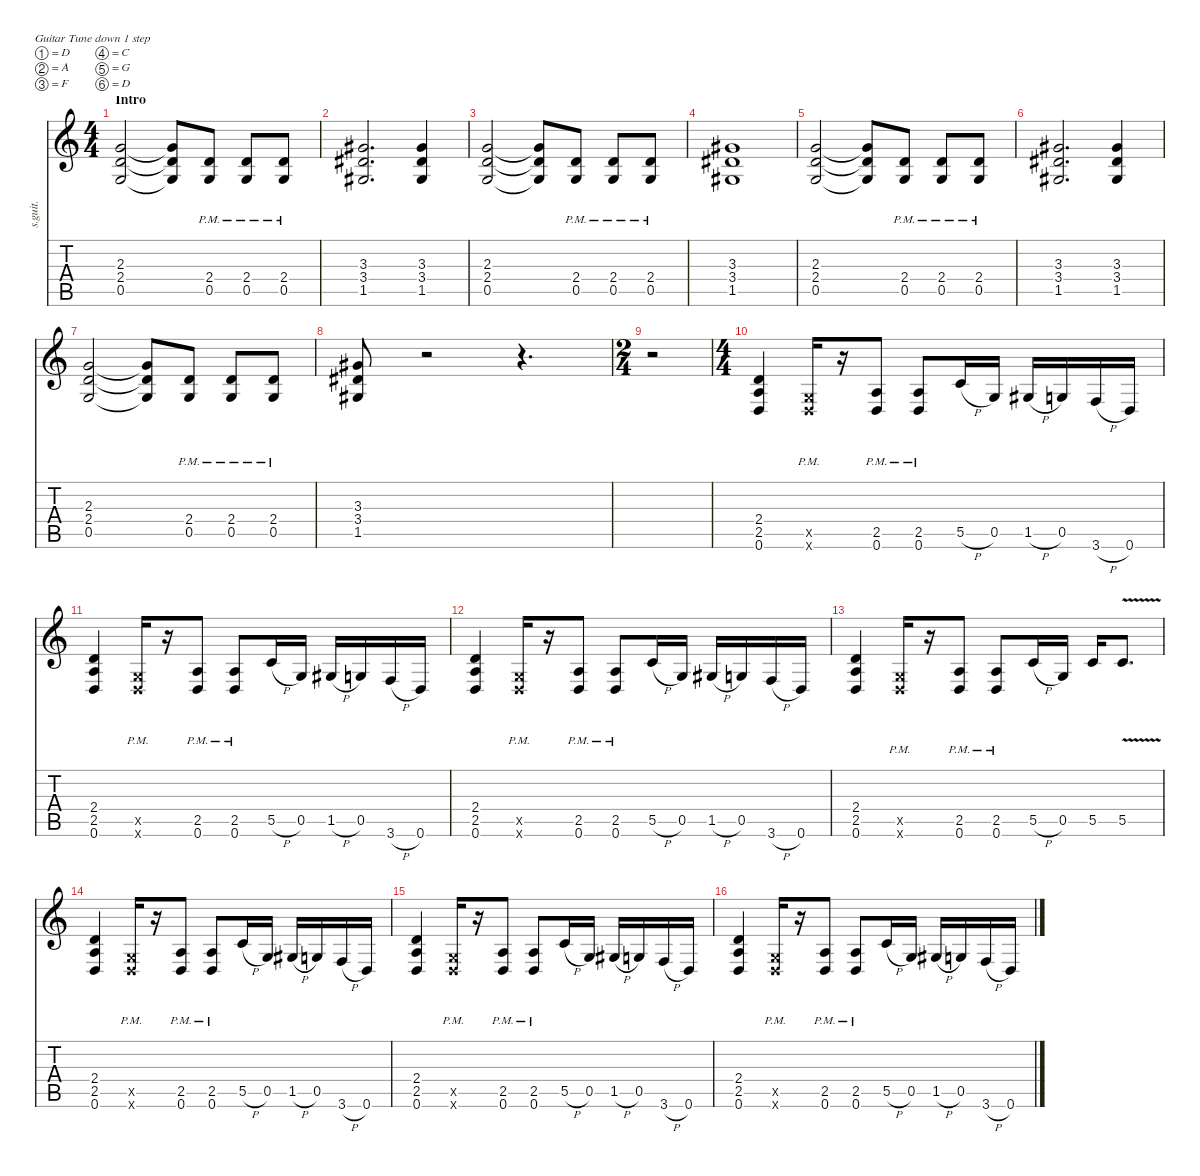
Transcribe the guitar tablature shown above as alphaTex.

\defaultSystemsLayout 4
\hideDynamics
\bracketExtendMode nobrackets
\track ("Kirk Hammett (Lead)" "s.guit.") {instrument distortionguitar}
\staff {score tabs}
\tuning (D4 A3 F3 C3 G2 D2)
\ts (4 4)
\beaming (8 2 2 2 2)
\section ("" "Intro")
\tempo (94 hide)
\clef g2
\ks c
(2.3 2.4 0.5).2{lyrics (0 "") lyrics (1 "") lyrics (2 "") lyrics (3 "") lyrics (4 "") dy f instrument distortionguitar} (2.3{t} 2.4{t} 0.5{t}).8{lyrics (0 "") lyrics (1 "") lyrics (2 "") lyrics (3 "") lyrics (4 "")} (2.4{pm} 0.5{pm}).8{lyrics (0 "") lyrics (1 "") lyrics (2 "") lyrics (3 "") lyrics (4 "")} (2.4{pm} 0.5{pm}).8{lyrics (0 "") lyrics (1 "") lyrics (2 "") lyrics (3 "") lyrics (4 "")} (2.4{pm} 0.5{pm}).8{lyrics (0 "") lyrics (1 "") lyrics (2 "") lyrics (3 "") lyrics (4 "")} |
\tempo (93 hide)
(3.3{acc #} 3.4{acc #} 1.5{acc #}).2{d lyrics (0 "") lyrics (1 "") lyrics (2 "") lyrics (3 "") lyrics (4 "")} (3.3{acc #} 3.4{acc #} 1.5{acc #}).4{lyrics (0 "") lyrics (1 "") lyrics (2 "") lyrics (3 "") lyrics (4 "")} |
\tempo (92 hide)
(2.3 2.4 0.5).2{lyrics (0 "") lyrics (1 "") lyrics (2 "") lyrics (3 "") lyrics (4 "")} (2.3{t} 2.4{t} 0.5{t}).8{lyrics (0 "") lyrics (1 "") lyrics (2 "") lyrics (3 "") lyrics (4 "")} (2.4{pm} 0.5{pm}).8{lyrics (0 "") lyrics (1 "") lyrics (2 "") lyrics (3 "") lyrics (4 "")} (2.4{pm} 0.5{pm}).8{lyrics (0 "") lyrics (1 "") lyrics (2 "") lyrics (3 "") lyrics (4 "")} (2.4{pm} 0.5{pm}).8{lyrics (0 "") lyrics (1 "") lyrics (2 "") lyrics (3 "") lyrics (4 "")} |
\tempo (96 hide)
(3.3{acc #} 3.4{acc #} 1.5{acc #}).1{lyrics (0 "") lyrics (1 "") lyrics (2 "") lyrics (3 "") lyrics (4 "")} |
\tempo (91 hide)
(2.3 2.4 0.5).2{lyrics (0 "") lyrics (1 "") lyrics (2 "") lyrics (3 "") lyrics (4 "")} (2.3{t} 2.4{t} 0.5{t}).8{lyrics (0 "") lyrics (1 "") lyrics (2 "") lyrics (3 "") lyrics (4 "")} (2.4{pm} 0.5{pm}).8{lyrics (0 "") lyrics (1 "") lyrics (2 "") lyrics (3 "") lyrics (4 "")} (2.4{pm} 0.5{pm}).8{lyrics (0 "") lyrics (1 "") lyrics (2 "") lyrics (3 "") lyrics (4 "")} (2.4{pm} 0.5{pm}).8{lyrics (0 "") lyrics (1 "") lyrics (2 "") lyrics (3 "") lyrics (4 "")} |
\tempo (93 hide)
(3.3{acc #} 3.4{acc #} 1.5{acc #}).2{d lyrics (0 "") lyrics (1 "") lyrics (2 "") lyrics (3 "") lyrics (4 "")} (3.3{acc #} 3.4{acc #} 1.5{acc #}).4{lyrics (0 "") lyrics (1 "") lyrics (2 "") lyrics (3 "") lyrics (4 "")} |
\tempo (92 hide)
(2.3 2.4 0.5).2{lyrics (0 "") lyrics (1 "") lyrics (2 "") lyrics (3 "") lyrics (4 "")} (2.3{t} 2.4{t} 0.5{t}).8{lyrics (0 "") lyrics (1 "") lyrics (2 "") lyrics (3 "") lyrics (4 "")} (2.4{pm} 0.5{pm}).8{lyrics (0 "") lyrics (1 "") lyrics (2 "") lyrics (3 "") lyrics (4 "")} (2.4{pm} 0.5{pm}).8{lyrics (0 "") lyrics (1 "") lyrics (2 "") lyrics (3 "") lyrics (4 "")} (2.4{pm} 0.5{pm}).8{lyrics (0 "") lyrics (1 "") lyrics (2 "") lyrics (3 "") lyrics (4 "")} |
\tempo (93 hide)
(3.3{acc #} 3.4{acc #} 1.5{acc #}).8{lyrics (0 "") lyrics (1 "") lyrics (2 "") lyrics (3 "") lyrics (4 "")} r.2 r.4{d} |
\ts (2 4)
\beaming (8 2 2 2 2)
r.2 |
\ts (4 4)
\beaming (8 2 2 2 2)
\tempo (88 hide)
(2.4 2.5 0.6).4{lyrics (0 "") lyrics (1 "") lyrics (2 "") lyrics (3 "") lyrics (4 "")} (0.5{pm x} 0.6{pm x}).16{lyrics (0 "") lyrics (1 "") lyrics (2 "") lyrics (3 "") lyrics (4 "")} r.16 (2.5{pm} 0.6{pm}).8{lyrics (0 "") lyrics (1 "") lyrics (2 "") lyrics (3 "") lyrics (4 "")} (2.5{pm} 0.6{pm}).8{lyrics (0 "") lyrics (1 "") lyrics (2 "") lyrics (3 "") lyrics (4 "")} 5.5{h}.16{lyrics (0 "") lyrics (1 "") lyrics (2 "") lyrics (3 "") lyrics (4 "")} 0.5.16{lyrics (0 "") lyrics (1 "") lyrics (2 "") lyrics (3 "") lyrics (4 "")} 1.5{h acc #}.16{lyrics (0 "") lyrics (1 "") lyrics (2 "") lyrics (3 "") lyrics (4 "")} 0.5.16{lyrics (0 "") lyrics (1 "") lyrics (2 "") lyrics (3 "") lyrics (4 "")} 3.6{h}.16{lyrics (0 "") lyrics (1 "") lyrics (2 "") lyrics (3 "") lyrics (4 "")} 0.6.16{lyrics (0 "") lyrics (1 "") lyrics (2 "") lyrics (3 "") lyrics (4 "")} |
\tempo (89 hide)
(2.4 2.5 0.6).4{lyrics (0 "") lyrics (1 "") lyrics (2 "") lyrics (3 "") lyrics (4 "")} (0.5{pm x} 0.6{pm x}).16{lyrics (0 "") lyrics (1 "") lyrics (2 "") lyrics (3 "") lyrics (4 "")} r.16 (2.5{pm} 0.6{pm}).8{lyrics (0 "") lyrics (1 "") lyrics (2 "") lyrics (3 "") lyrics (4 "")} (2.5{pm} 0.6{pm}).8{lyrics (0 "") lyrics (1 "") lyrics (2 "") lyrics (3 "") lyrics (4 "")} 5.5{h}.16{lyrics (0 "") lyrics (1 "") lyrics (2 "") lyrics (3 "") lyrics (4 "")} 0.5.16{lyrics (0 "") lyrics (1 "") lyrics (2 "") lyrics (3 "") lyrics (4 "")} 1.5{h acc #}.16{lyrics (0 "") lyrics (1 "") lyrics (2 "") lyrics (3 "") lyrics (4 "")} 0.5.16{lyrics (0 "") lyrics (1 "") lyrics (2 "") lyrics (3 "") lyrics (4 "")} 3.6{h}.16{lyrics (0 "") lyrics (1 "") lyrics (2 "") lyrics (3 "") lyrics (4 "")} 0.6.16{lyrics (0 "") lyrics (1 "") lyrics (2 "") lyrics (3 "") lyrics (4 "")} |
(2.4 2.5 0.6).4{lyrics (0 "") lyrics (1 "") lyrics (2 "") lyrics (3 "") lyrics (4 "")} (0.5{pm x} 0.6{pm x}).16{lyrics (0 "") lyrics (1 "") lyrics (2 "") lyrics (3 "") lyrics (4 "")} r.16 (2.5{pm} 0.6{pm}).8{lyrics (0 "") lyrics (1 "") lyrics (2 "") lyrics (3 "") lyrics (4 "")} (2.5{pm} 0.6{pm}).8{lyrics (0 "") lyrics (1 "") lyrics (2 "") lyrics (3 "") lyrics (4 "")} 5.5{h}.16{lyrics (0 "") lyrics (1 "") lyrics (2 "") lyrics (3 "") lyrics (4 "")} 0.5.16{lyrics (0 "") lyrics (1 "") lyrics (2 "") lyrics (3 "") lyrics (4 "")} 1.5{h acc #}.16{lyrics (0 "") lyrics (1 "") lyrics (2 "") lyrics (3 "") lyrics (4 "")} 0.5.16{lyrics (0 "") lyrics (1 "") lyrics (2 "") lyrics (3 "") lyrics (4 "")} 3.6{h}.16{lyrics (0 "") lyrics (1 "") lyrics (2 "") lyrics (3 "") lyrics (4 "")} 0.6.16{lyrics (0 "") lyrics (1 "") lyrics (2 "") lyrics (3 "") lyrics (4 "")} |
\tempo (90 hide)
(2.4 2.5 0.6).4{lyrics (0 "") lyrics (1 "") lyrics (2 "") lyrics (3 "") lyrics (4 "")} (0.5{pm x} 0.6{pm x}).16{lyrics (0 "") lyrics (1 "") lyrics (2 "") lyrics (3 "") lyrics (4 "")} r.16 (2.5{pm} 0.6{pm}).8{lyrics (0 "") lyrics (1 "") lyrics (2 "") lyrics (3 "") lyrics (4 "")} (2.5{pm} 0.6{pm}).8{lyrics (0 "") lyrics (1 "") lyrics (2 "") lyrics (3 "") lyrics (4 "")} 5.5{h}.16{lyrics (0 "") lyrics (1 "") lyrics (2 "") lyrics (3 "") lyrics (4 "")} 0.5.16{lyrics (0 "") lyrics (1 "") lyrics (2 "") lyrics (3 "") lyrics (4 "")} 5.5.16{lyrics (0 "") lyrics (1 "") lyrics (2 "") lyrics (3 "") lyrics (4 "")} 5.5{v}.8{d lyrics (0 "") lyrics (1 "") lyrics (2 "") lyrics (3 "") lyrics (4 "")} |
\tempo (89 hide)
(2.4 2.5 0.6).4{lyrics (0 "") lyrics (1 "") lyrics (2 "") lyrics (3 "") lyrics (4 "")} (0.5{pm x} 0.6{pm x}).16{lyrics (0 "") lyrics (1 "") lyrics (2 "") lyrics (3 "") lyrics (4 "")} r.16 (2.5{pm} 0.6{pm}).8{lyrics (0 "") lyrics (1 "") lyrics (2 "") lyrics (3 "") lyrics (4 "")} (2.5{pm} 0.6{pm}).8{lyrics (0 "") lyrics (1 "") lyrics (2 "") lyrics (3 "") lyrics (4 "")} 5.5{h}.16{lyrics (0 "") lyrics (1 "") lyrics (2 "") lyrics (3 "") lyrics (4 "")} 0.5.16{lyrics (0 "") lyrics (1 "") lyrics (2 "") lyrics (3 "") lyrics (4 "")} 1.5{h acc #}.16{lyrics (0 "") lyrics (1 "") lyrics (2 "") lyrics (3 "") lyrics (4 "")} 0.5.16{lyrics (0 "") lyrics (1 "") lyrics (2 "") lyrics (3 "") lyrics (4 "")} 3.6{h}.16{lyrics (0 "") lyrics (1 "") lyrics (2 "") lyrics (3 "") lyrics (4 "")} 0.6.16{lyrics (0 "") lyrics (1 "") lyrics (2 "") lyrics (3 "") lyrics (4 "")} |
(2.4 2.5 0.6).4{lyrics (0 "") lyrics (1 "") lyrics (2 "") lyrics (3 "") lyrics (4 "")} (0.5{pm x} 0.6{pm x}).16{lyrics (0 "") lyrics (1 "") lyrics (2 "") lyrics (3 "") lyrics (4 "")} r.16 (2.5{pm} 0.6{pm}).8{lyrics (0 "") lyrics (1 "") lyrics (2 "") lyrics (3 "") lyrics (4 "")} (2.5{pm} 0.6{pm}).8{lyrics (0 "") lyrics (1 "") lyrics (2 "") lyrics (3 "") lyrics (4 "")} 5.5{h}.16{lyrics (0 "") lyrics (1 "") lyrics (2 "") lyrics (3 "") lyrics (4 "")} 0.5.16{lyrics (0 "") lyrics (1 "") lyrics (2 "") lyrics (3 "") lyrics (4 "")} 1.5{h acc #}.16{lyrics (0 "") lyrics (1 "") lyrics (2 "") lyrics (3 "") lyrics (4 "")} 0.5.16{lyrics (0 "") lyrics (1 "") lyrics (2 "") lyrics (3 "") lyrics (4 "")} 3.6{h}.16{lyrics (0 "") lyrics (1 "") lyrics (2 "") lyrics (3 "") lyrics (4 "")} 0.6.16{lyrics (0 "") lyrics (1 "") lyrics (2 "") lyrics (3 "") lyrics (4 "")} |
\tempo (90 hide)
(2.4 2.5 0.6).4{lyrics (0 "") lyrics (1 "") lyrics (2 "") lyrics (3 "") lyrics (4 "")} (0.5{pm x} 0.6{pm x}).16{lyrics (0 "") lyrics (1 "") lyrics (2 "") lyrics (3 "") lyrics (4 "")} r.16 (2.5{pm} 0.6{pm}).8{lyrics (0 "") lyrics (1 "") lyrics (2 "") lyrics (3 "") lyrics (4 "")} (2.5{pm} 0.6{pm}).8{lyrics (0 "") lyrics (1 "") lyrics (2 "") lyrics (3 "") lyrics (4 "")} 5.5{h}.16{lyrics (0 "") lyrics (1 "") lyrics (2 "") lyrics (3 "") lyrics (4 "")} 0.5.16{lyrics (0 "") lyrics (1 "") lyrics (2 "") lyrics (3 "") lyrics (4 "")} 1.5{h acc #}.16{lyrics (0 "") lyrics (1 "") lyrics (2 "") lyrics (3 "") lyrics (4 "")} 0.5.16{lyrics (0 "") lyrics (1 "") lyrics (2 "") lyrics (3 "") lyrics (4 "")} 3.6{h}.16{lyrics (0 "") lyrics (1 "") lyrics (2 "") lyrics (3 "") lyrics (4 "")} 0.6.16{lyrics (0 "") lyrics (1 "") lyrics (2 "") lyrics (3 "") lyrics (4 "")}
